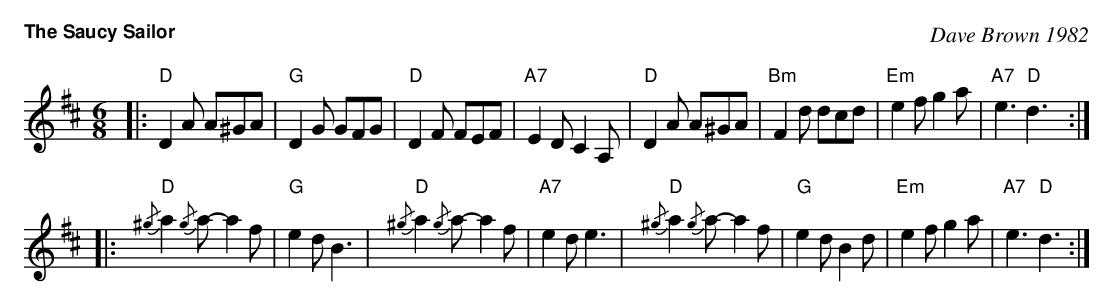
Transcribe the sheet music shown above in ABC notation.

X:1
T:The Saucy Sailor
C:Dave Brown 1982
M:6/8
L:1/8
K:D
|: "D"D2A A^GA | "G"D2G GFG | "D"D2F FEF | "A7"E2D C2A, | "D"D2A A^GA | "Bm"F2d dcd | "Em"e2f g2a | "A7"e3 "D"d3 :|
|: {/^g}"D"a2{/g}a- a2f | "G"e2d B3 | {/^g}"D"a2 {/g}a- a2f | "A7"e2d e3 |  {/^g}"D"a2 {/g}a- a2f | "G"e2d B2d | "Em"e2f g2a | "A7"e3 "D"d3 :|
